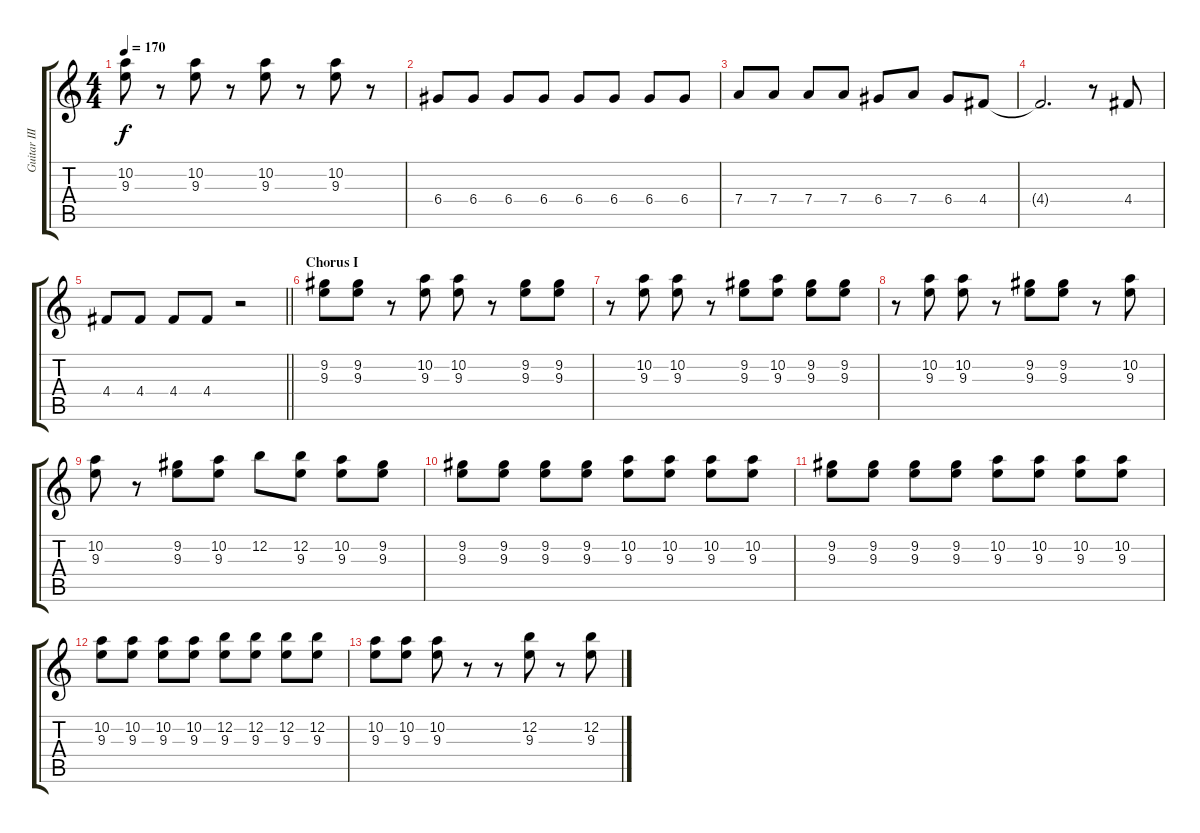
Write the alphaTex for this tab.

\track ("Guitar III" "Guitar III") {instrument distortionguitar}
\staff {score tabs}
\tuning (E4 B3 G3 D3 A2 D2) {hide}
\ts (4 4)
\tempo 170
\clef g2
\ks c
(10.2 9.3).8{dy f} r.8 (10.2 9.3).8 r.8 (10.2 9.3).8 r.8 (10.2 9.3).8 r.8 |
6.4.8 6.4.8 6.4.8 6.4.8 6.4.8 6.4.8 6.4.8 6.4.8 |
7.4.8 7.4.8 7.4.8 7.4.8 6.4.8 7.4.8 6.4.8 4.4.8 |
4.4{t}.2{d} r.8 4.4.8 |
\barLineRight lightlight
4.4.8 4.4.8 4.4.8 4.4.8 r.2 |
\section ("" "Chorus I")
(9.2 9.3).8 (9.2 9.3).8 r.8 (10.2 9.3).8 (10.2 9.3).8 r.8 (9.2 9.3).8 (9.2 9.3).8 |
r.8 (10.2 9.3).8 (10.2 9.3).8 r.8 (9.2 9.3).8 (10.2 9.3).8 (9.2 9.3).8 (9.2 9.3).8 |
r.8 (10.2 9.3).8 (10.2 9.3).8 r.8 (9.2 9.3).8 (9.2 9.3).8 r.8 (10.2 9.3).8 |
(10.2 9.3).8 r.8 (9.2 9.3).8 (10.2 9.3).8 12.2.8 (12.2 9.3).8 (10.2 9.3).8 (9.2 9.3).8 |
(9.2 9.3).8 (9.2 9.3).8 (9.2 9.3).8 (9.2 9.3).8 (10.2 9.3).8 (10.2 9.3).8 (10.2 9.3).8 (10.2 9.3).8 |
(9.2 9.3).8 (9.2 9.3).8 (9.2 9.3).8 (9.2 9.3).8 (10.2 9.3).8 (10.2 9.3).8 (10.2 9.3).8 (10.2 9.3).8 |
(10.2 9.3).8 (10.2 9.3).8 (10.2 9.3).8 (10.2 9.3).8 (12.2 9.3).8 (12.2 9.3).8 (12.2 9.3).8 (12.2 9.3).8 |
(10.2 9.3).8 (10.2 9.3).8 (10.2 9.3).8 r.8 r.8 (12.2 9.3).8 r.8 (12.2 9.3).8
